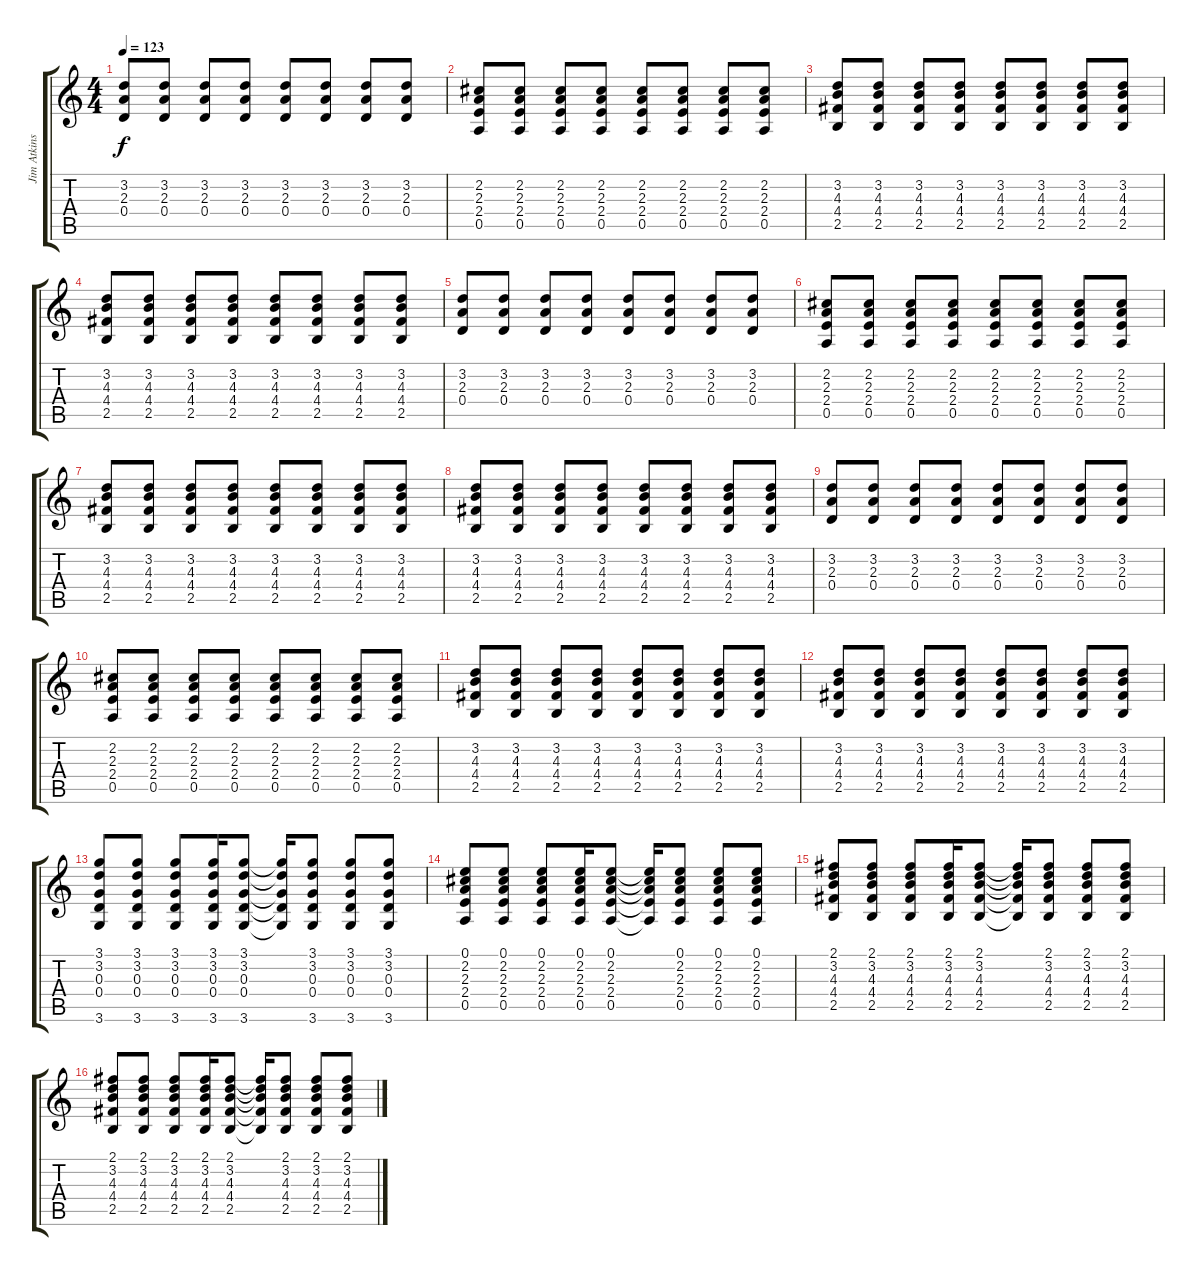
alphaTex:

\track ("Jim Atkins (Distorted Guitar)" "Jim Atkins") {instrument overdrivenguitar}
\staff {score tabs}
\tuning (E4 B3 G3 D3 A2 E2) {hide}
\ts (4 4)
\tempo 123
\clef g2
\ks c
(3.2 2.3 0.4).8{dy f} (3.2 2.3 0.4).8 (3.2 2.3 0.4).8 (3.2 2.3 0.4).8 (3.2 2.3 0.4).8 (3.2 2.3 0.4).8 (3.2 2.3 0.4).8 (3.2 2.3 0.4).8 |
(2.2 2.3 2.4 0.5).8 (2.2 2.3 2.4 0.5).8 (2.2 2.3 2.4 0.5).8 (2.2 2.3 2.4 0.5).8 (2.2 2.3 2.4 0.5).8 (2.2 2.3 2.4 0.5).8 (2.2 2.3 2.4 0.5).8 (2.2 2.3 2.4 0.5).8 |
(3.2 4.3 4.4 2.5).8 (3.2 4.3 4.4 2.5).8 (3.2 4.3 4.4 2.5).8 (3.2 4.3 4.4 2.5).8 (3.2 4.3 4.4 2.5).8 (3.2 4.3 4.4 2.5).8 (3.2 4.3 4.4 2.5).8 (3.2 4.3 4.4 2.5).8 |
(3.2 4.3 4.4 2.5).8 (3.2 4.3 4.4 2.5).8 (3.2 4.3 4.4 2.5).8 (3.2 4.3 4.4 2.5).8 (3.2 4.3 4.4 2.5).8 (3.2 4.3 4.4 2.5).8 (3.2 4.3 4.4 2.5).8 (3.2 4.3 4.4 2.5).8 |
(3.2 2.3 0.4).8 (3.2 2.3 0.4).8 (3.2 2.3 0.4).8 (3.2 2.3 0.4).8 (3.2 2.3 0.4).8 (3.2 2.3 0.4).8 (3.2 2.3 0.4).8 (3.2 2.3 0.4).8 |
(2.2 2.3 2.4 0.5).8 (2.2 2.3 2.4 0.5).8 (2.2 2.3 2.4 0.5).8 (2.2 2.3 2.4 0.5).8 (2.2 2.3 2.4 0.5).8 (2.2 2.3 2.4 0.5).8 (2.2 2.3 2.4 0.5).8 (2.2 2.3 2.4 0.5).8 |
(3.2 4.3 4.4 2.5).8 (3.2 4.3 4.4 2.5).8 (3.2 4.3 4.4 2.5).8 (3.2 4.3 4.4 2.5).8 (3.2 4.3 4.4 2.5).8 (3.2 4.3 4.4 2.5).8 (3.2 4.3 4.4 2.5).8 (3.2 4.3 4.4 2.5).8 |
(3.2 4.3 4.4 2.5).8 (3.2 4.3 4.4 2.5).8 (3.2 4.3 4.4 2.5).8 (3.2 4.3 4.4 2.5).8 (3.2 4.3 4.4 2.5).8 (3.2 4.3 4.4 2.5).8 (3.2 4.3 4.4 2.5).8 (3.2 4.3 4.4 2.5).8 |
(3.2 2.3 0.4).8 (3.2 2.3 0.4).8 (3.2 2.3 0.4).8 (3.2 2.3 0.4).8 (3.2 2.3 0.4).8 (3.2 2.3 0.4).8 (3.2 2.3 0.4).8 (3.2 2.3 0.4).8 |
(2.2 2.3 2.4 0.5).8 (2.2 2.3 2.4 0.5).8 (2.2 2.3 2.4 0.5).8 (2.2 2.3 2.4 0.5).8 (2.2 2.3 2.4 0.5).8 (2.2 2.3 2.4 0.5).8 (2.2 2.3 2.4 0.5).8 (2.2 2.3 2.4 0.5).8 |
(3.2 4.3 4.4 2.5).8 (3.2 4.3 4.4 2.5).8 (3.2 4.3 4.4 2.5).8 (3.2 4.3 4.4 2.5).8 (3.2 4.3 4.4 2.5).8 (3.2 4.3 4.4 2.5).8 (3.2 4.3 4.4 2.5).8 (3.2 4.3 4.4 2.5).8 |
(3.2 4.3 4.4 2.5).8 (3.2 4.3 4.4 2.5).8 (3.2 4.3 4.4 2.5).8 (3.2 4.3 4.4 2.5).8 (3.2 4.3 4.4 2.5).8 (3.2 4.3 4.4 2.5).8 (3.2 4.3 4.4 2.5).8 (3.2 4.3 4.4 2.5).8 |
(3.1 3.2 0.3 0.4 3.6).8 (3.1 3.2 0.3 0.4 3.6).8 (3.1 3.2 0.3 0.4 3.6).8 (3.1 3.2 0.3 0.4 3.6).16 (3.1 3.2 0.3 0.4 3.6).8 (3.1{t} 3.2{t} 0.3{t} 0.4{t} 3.6{t}).16 (3.1 3.2 0.3 0.4 3.6).8 (3.1 3.2 0.3 0.4 3.6).8 (3.1 3.2 0.3 0.4 3.6).8 |
(0.1 2.2 2.3 2.4 0.5).8 (0.1 2.2 2.3 2.4 0.5).8 (0.1 2.2 2.3 2.4 0.5).8 (0.1 2.2 2.3 2.4 0.5).16 (0.1 2.2 2.3 2.4 0.5).8 (0.1{t} 2.2{t} 2.3{t} 2.4{t} 0.5{t}).16 (0.1 2.2 2.3 2.4 0.5).8 (0.1 2.2 2.3 2.4 0.5).8 (0.1 2.2 2.3 2.4 0.5).8 |
(2.1 3.2 4.3 4.4 2.5).8 (2.1 3.2 4.3 4.4 2.5).8 (2.1 3.2 4.3 4.4 2.5).8 (2.1 3.2 4.3 4.4 2.5).16 (2.1 3.2 4.3 4.4 2.5).8 (2.1{t} 3.2{t} 4.3{t} 4.4{t} 2.5{t}).16 (2.1 3.2 4.3 4.4 2.5).8 (2.1 3.2 4.3 4.4 2.5).8 (2.1 3.2 4.3 4.4 2.5).8 |
(2.1 3.2 4.3 4.4 2.5).8 (2.1 3.2 4.3 4.4 2.5).8 (2.1 3.2 4.3 4.4 2.5).8 (2.1 3.2 4.3 4.4 2.5).16 (2.1 3.2 4.3 4.4 2.5).8 (2.1{t} 3.2{t} 4.3{t} 4.4{t} 2.5{t}).16 (2.1 3.2 4.3 4.4 2.5).8 (2.1 3.2 4.3 4.4 2.5).8 (2.1 3.2 4.3 4.4 2.5).8
